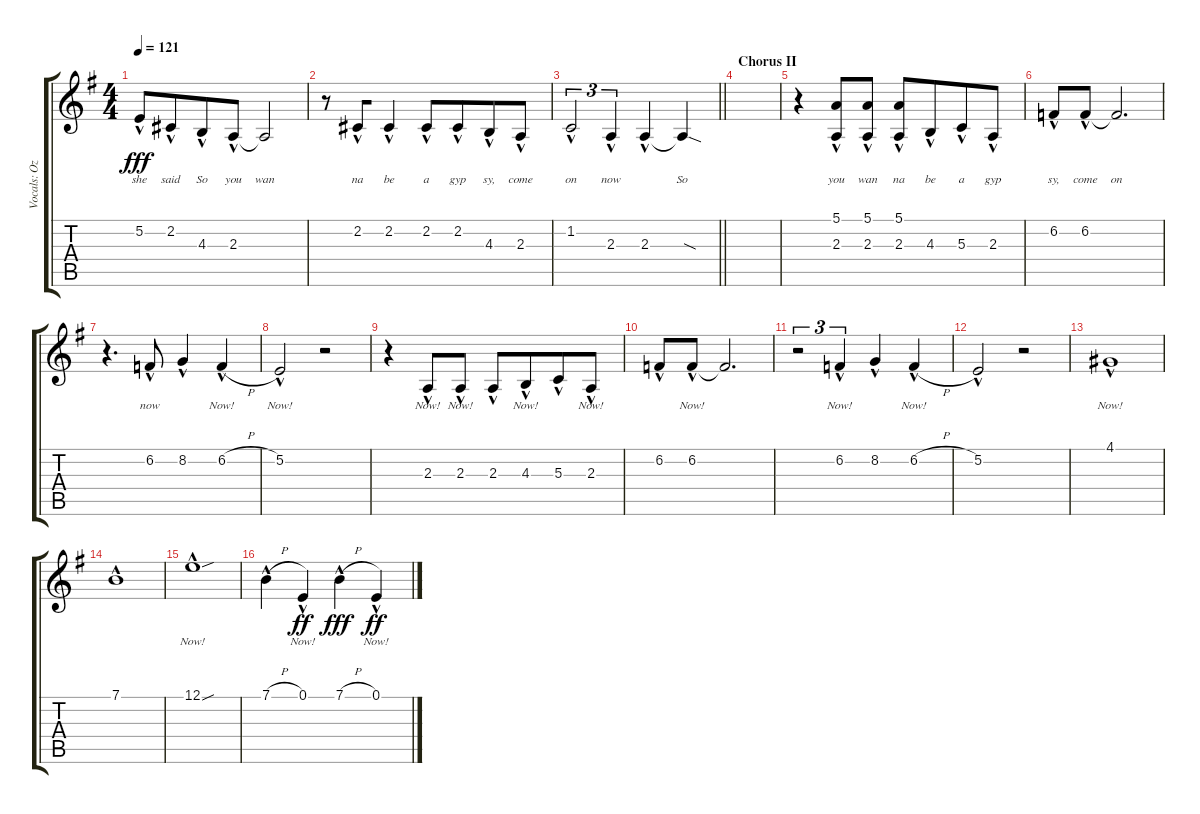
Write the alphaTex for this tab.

\track ("Vocals: Ozzy" "Vocals: Oz") {instrument lead2sawtooth}
\staff {score tabs}
\tuning (E4 B3 G3 D3 A2 E2) {hide}
\ts (4 4)
\tempo 121
\clef g2
\ks g
5.2{hac}.8{lyrics (0 "she") lyrics (1 "") lyrics (2 "") lyrics (3 "") lyrics (4 "") dy fff} 2.2{hac}.8{lyrics (0 "said") lyrics (1 "") lyrics (2 "") lyrics (3 "") lyrics (4 "") beam merge} 4.3{hac}.8{lyrics (0 "So") lyrics (1 "") lyrics (2 "") lyrics (3 "") lyrics (4 "")} 2.3{hac}.8{lyrics (0 "you") lyrics (1 "") lyrics (2 "") lyrics (3 "") lyrics (4 "")} 2.3{t}.2{lyrics (0 "wan") lyrics (1 "") lyrics (2 "") lyrics (3 "") lyrics (4 "")} |
r.8 2.2{hac}.8{lyrics (0 "na") lyrics (1 "") lyrics (2 "") lyrics (3 "") lyrics (4 "") beam merge} 2.2{hac}.4{lyrics (0 "be") lyrics (1 "") lyrics (2 "") lyrics (3 "") lyrics (4 "")} 2.2{hac}.8{lyrics (0 "a") lyrics (1 "") lyrics (2 "") lyrics (3 "") lyrics (4 "")} 2.2{hac}.8{lyrics (0 "gyp") lyrics (1 "") lyrics (2 "") lyrics (3 "") lyrics (4 "") beam merge} 4.3{hac}.8{lyrics (0 "sy,") lyrics (1 "") lyrics (2 "") lyrics (3 "") lyrics (4 "")} 2.3{hac}.8{lyrics (0 "come") lyrics (1 "") lyrics (2 "") lyrics (3 "") lyrics (4 "")} |
\barLineRight lightlight
1.2{hac}.2{tu (3 2) lyrics (0 "on") lyrics (1 "") lyrics (2 "") lyrics (3 "") lyrics (4 "")} 2.3{hac}.4{tu (3 2) lyrics (0 "now") lyrics (1 "") lyrics (2 "") lyrics (3 "") lyrics (4 "")} 2.3{hac}.4{lyrics (0 "") lyrics (1 "") lyrics (2 "") lyrics (3 "") lyrics (4 "")} 2.3{sod t}.4{lyrics (0 "So") lyrics (1 "") lyrics (2 "") lyrics (3 "") lyrics (4 "")} |
\section ("" "Chorus II")
|
r.4 (5.1{hac} 2.3{hac}).8{lyrics (0 "you") lyrics (1 "") lyrics (2 "") lyrics (3 "") lyrics (4 "")} (5.1{hac} 2.3{hac}).8{lyrics (0 "wan") lyrics (1 "") lyrics (2 "") lyrics (3 "") lyrics (4 "")} (5.1{hac} 2.3{hac}).8{lyrics (0 "na") lyrics (1 "") lyrics (2 "") lyrics (3 "") lyrics (4 "")} 4.3{hac}.8{lyrics (0 "be") lyrics (1 "") lyrics (2 "") lyrics (3 "") lyrics (4 "") beam merge} 5.3{hac}.8{lyrics (0 "a") lyrics (1 "") lyrics (2 "") lyrics (3 "") lyrics (4 "")} 2.3{hac}.8{lyrics (0 "gyp") lyrics (1 "") lyrics (2 "") lyrics (3 "") lyrics (4 "")} |
6.2{hac}.8{lyrics (0 "sy,") lyrics (1 "") lyrics (2 "") lyrics (3 "") lyrics (4 "")} 6.2{hac}.8{lyrics (0 "come") lyrics (1 "") lyrics (2 "") lyrics (3 "") lyrics (4 "")} 6.2{t}.2{d lyrics (0 "on") lyrics (1 "") lyrics (2 "") lyrics (3 "") lyrics (4 "")} |
r.4{d} 6.2{hac}.8{lyrics (0 "now") lyrics (1 "") lyrics (2 "") lyrics (3 "") lyrics (4 "")} 8.2{hac}.4{lyrics (0 "") lyrics (1 "") lyrics (2 "") lyrics (3 "") lyrics (4 "")} 6.2{h hac}.4{lyrics (0 "Now!") lyrics (1 "") lyrics (2 "") lyrics (3 "") lyrics (4 "")} |
5.2{hac}.2{lyrics (0 "Now!") lyrics (1 "") lyrics (2 "") lyrics (3 "") lyrics (4 "")} r.2 |
r.4 2.3{hac}.8{lyrics (0 "Now!") lyrics (1 "") lyrics (2 "") lyrics (3 "") lyrics (4 "")} 2.3{hac}.8{lyrics (0 "Now!") lyrics (1 "") lyrics (2 "") lyrics (3 "") lyrics (4 "")} 2.3{hac}.8{lyrics (0 "") lyrics (1 "") lyrics (2 "") lyrics (3 "") lyrics (4 "")} 4.3{hac}.8{lyrics (0 "Now!") lyrics (1 "") lyrics (2 "") lyrics (3 "") lyrics (4 "") beam merge} 5.3{hac}.8{lyrics (0 "") lyrics (1 "") lyrics (2 "") lyrics (3 "") lyrics (4 "")} 2.3{hac}.8{lyrics (0 "Now!") lyrics (1 "") lyrics (2 "") lyrics (3 "") lyrics (4 "")} |
6.2{hac}.8{lyrics (0 "") lyrics (1 "") lyrics (2 "") lyrics (3 "") lyrics (4 "")} 6.2{hac}.8{lyrics (0 "Now!") lyrics (1 "") lyrics (2 "") lyrics (3 "") lyrics (4 "")} 6.2{t}.2{d lyrics (0 "") lyrics (1 "") lyrics (2 "") lyrics (3 "") lyrics (4 "")} |
r.2{tu (3 2)} 6.2{hac}.4{tu (3 2) lyrics (0 "Now!") lyrics (1 "") lyrics (2 "") lyrics (3 "") lyrics (4 "")} 8.2{hac}.4{lyrics (0 "") lyrics (1 "") lyrics (2 "") lyrics (3 "") lyrics (4 "")} 6.2{h hac}.4{lyrics (0 "Now!") lyrics (1 "") lyrics (2 "") lyrics (3 "") lyrics (4 "")} |
5.2{hac}.2{lyrics (0 "") lyrics (1 "") lyrics (2 "") lyrics (3 "") lyrics (4 "")} r.2 |
4.1{hac}.1{lyrics (0 "Now!") lyrics (1 "") lyrics (2 "") lyrics (3 "") lyrics (4 "")} |
7.1{hac}.1{lyrics (0 "") lyrics (1 "") lyrics (2 "") lyrics (3 "") lyrics (4 "")} |
12.1{sou hac}.1{lyrics (0 "Now!") lyrics (1 "") lyrics (2 "") lyrics (3 "") lyrics (4 "")} |
7.1{h hac}.4{lyrics (0 "") lyrics (1 "") lyrics (2 "") lyrics (3 "") lyrics (4 "")} 0.1{hac}.4{lyrics (0 "Now!") lyrics (1 "") lyrics (2 "") lyrics (3 "") lyrics (4 "") dy ff} 7.1{h hac}.4{lyrics (0 "") lyrics (1 "") lyrics (2 "") lyrics (3 "") lyrics (4 "") dy fff} 0.1{hac}.4{lyrics (0 "Now!") lyrics (1 "") lyrics (2 "") lyrics (3 "") lyrics (4 "") dy ff}
